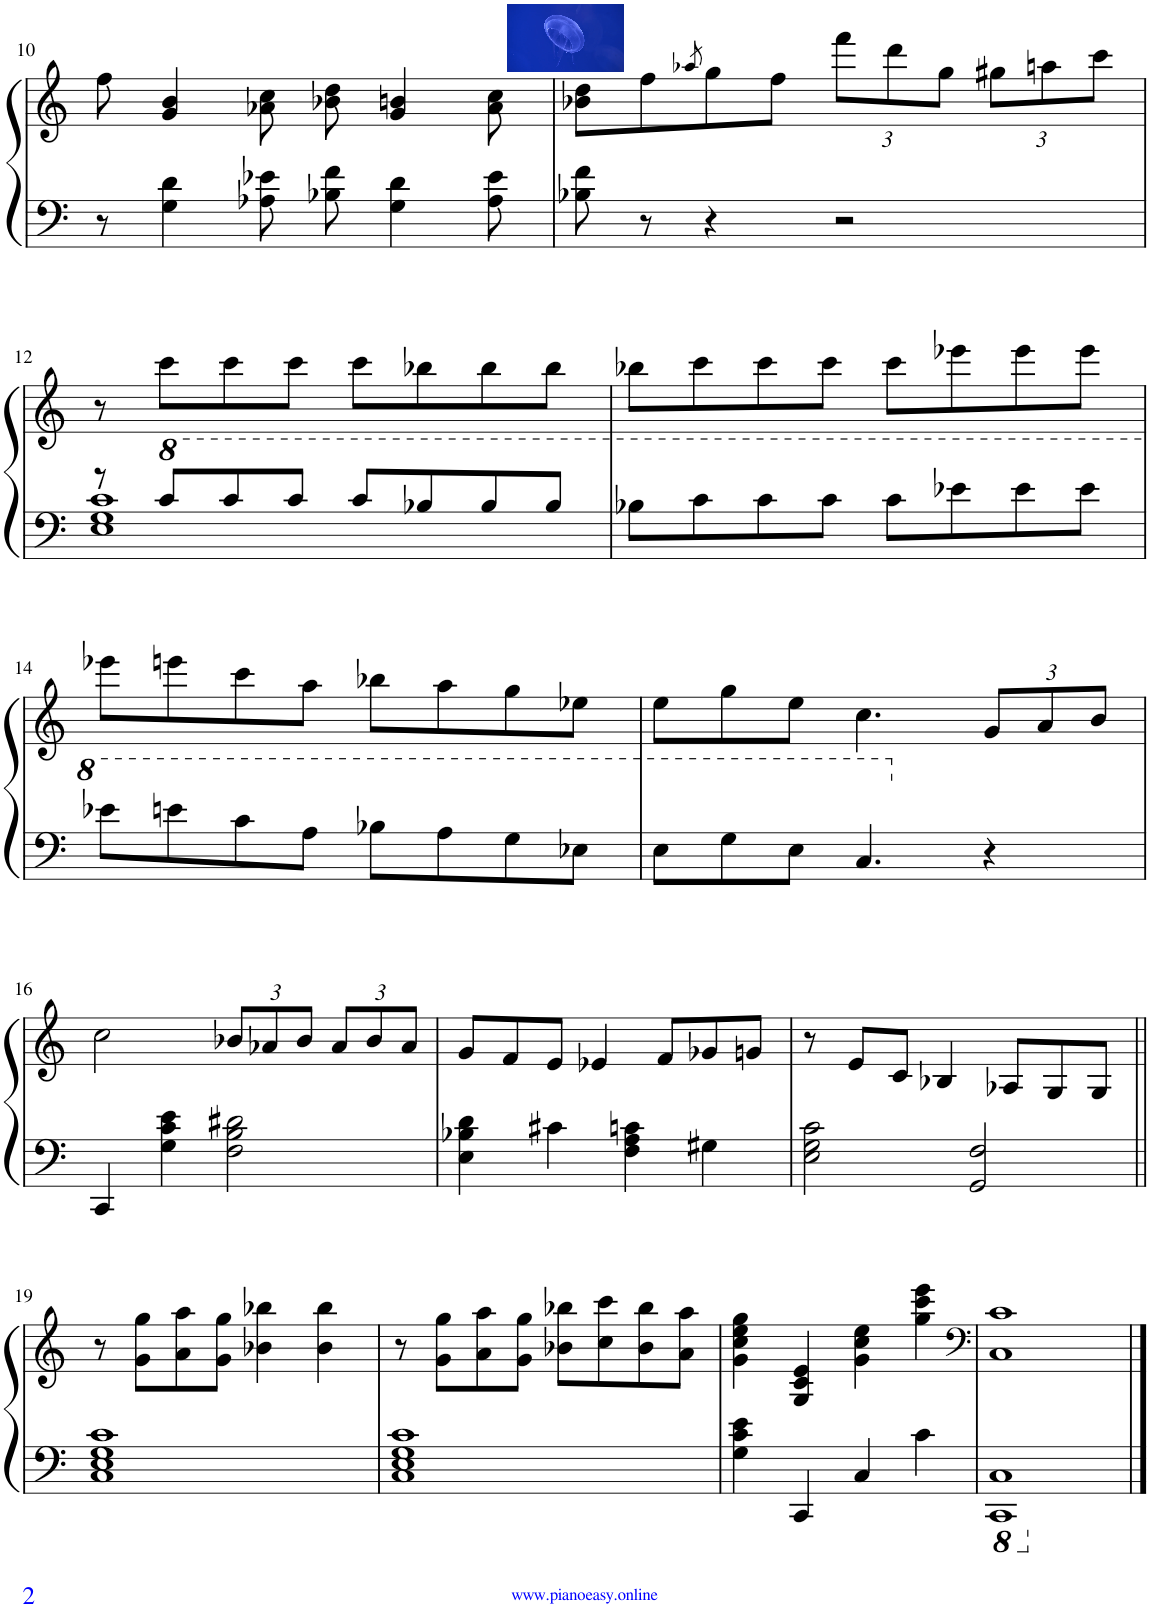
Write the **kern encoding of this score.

**kern	**kern
*part1	*part1
*staff2	*staff1
*I"Piano	*
*I'Pno.	*
!!LO:PB:g=z
*clefF4	*clefG2
*k[]	*k[]
*M4/4	*M4/4
=10	=10
8r	8ff\
4G\ 4d\	4g/ 4b/
8A-X\ 8e-X\	8a-X\ 8cc\
8B-X\ 8f\	8b-X\ 8dd\
4G\ 4d\	4g/ 4bn/
8A-\ 8e-\	8a-\ 8cc\
=11	=11
8B-X\ 8f\	8b-X\ 8dd\L
8r	8ff\
.	8qaa-X/
4r	8gg\
.	8ff\J
*	*Xbrackettup
2r	12fff\L
.	12ddd\
.	12gg\J
.	12gg#X\L
.	12aan\
.	12ccc\J
!!LO:LB:g=z
=12	=12
*^	*
8r	1E 1G 1c	8r
*8va	*	*
8cc/L	.	8ccc\L
8cc/	.	8ccc\
8cc/J	.	8ccc\J
8cc/L	.	8ccc\L
8b-X/	.	8bb-X\
8b-/	.	8bb-\
8b-/J	.	8bb-\J
*v	*v	*
=13	=13
8b-X\L	8bb-X\L
8cc\	8ccc\
8cc\	8ccc\
8cc\J	8ccc\J
8cc\L	8ccc\L
8ee-X\	8eee-X\
8ee-\	8eee-\
8ee-\J	8eee-\J
!!LO:LB:g=z
=14	=14
8ee-X\L	8eee-X\L
8een\	8eeen\
8cc\	8ccc\
8a\J	8aa\J
8b-X\L	8bb-X\L
8a\	8aa\
8g\	8gg\
8e-X\J	8ee-X\J
=15	=15
8e\L	8ee\L
8g\	8gg\
8e\J	8ee\J
4.c/	4.cc\
*X8va	*
4r	12g/L
.	12a/
.	12b/J
!!LO:LB:g=z
=16	=16
4CC/	2cc\
4G\ 4c\ 4e\	.
2F\ 2B\ 2d#X\	12b-X/L
.	12a-X/
.	12b-/J
.	12a-/L
.	12b-/
.	12a-/J
=17	=17
4E\ 4B-X\ 4d\	8g/L
.	8f/
4c#X\	8e/J
.	4e-X/
4F\ 4A\ 4cn\	.
.	8f/L
4G#X\	8g-X/
.	8gn/J
=18	=18
2E\ 2G\ 2c\	8r
.	8e/L
.	8c/J
.	4B-X/
2GG/ 2F/	.
.	8A-X/L
.	8G/
.	8G/J
!!LO:LB:g=z
=19||	=19||
1C 1E 1G 1c	8r
.	8g\ 8gg\L
.	8a\ 8aa\
.	8g\ 8gg\J
.	4b-X\ 4bb-X\
.	4b-\ 4bb-\
=20	=20
1C 1E 1G 1c	8r
.	8g\ 8gg\L
.	8a\ 8aa\
.	8g\ 8gg\J
.	8b-X\ 8bb-X\L
.	8cc\ 8ccc\
.	8b-\ 8bb-\
.	8a\ 8aa\J
=21	=21
4G\ 4c\ 4e\	4g\ 4cc\ 4ee\ 4gg\
4CC/	4G/ 4c/ 4e/
4C/	4g\ 4cc\ 4ee\
4c\	4gg\ 4ccc\ 4eee\
=22	=22
*	*clefF4
*8ba	*
1CCC 1CC	1C 1c
*X8ba	*
==	==
*-	*-
